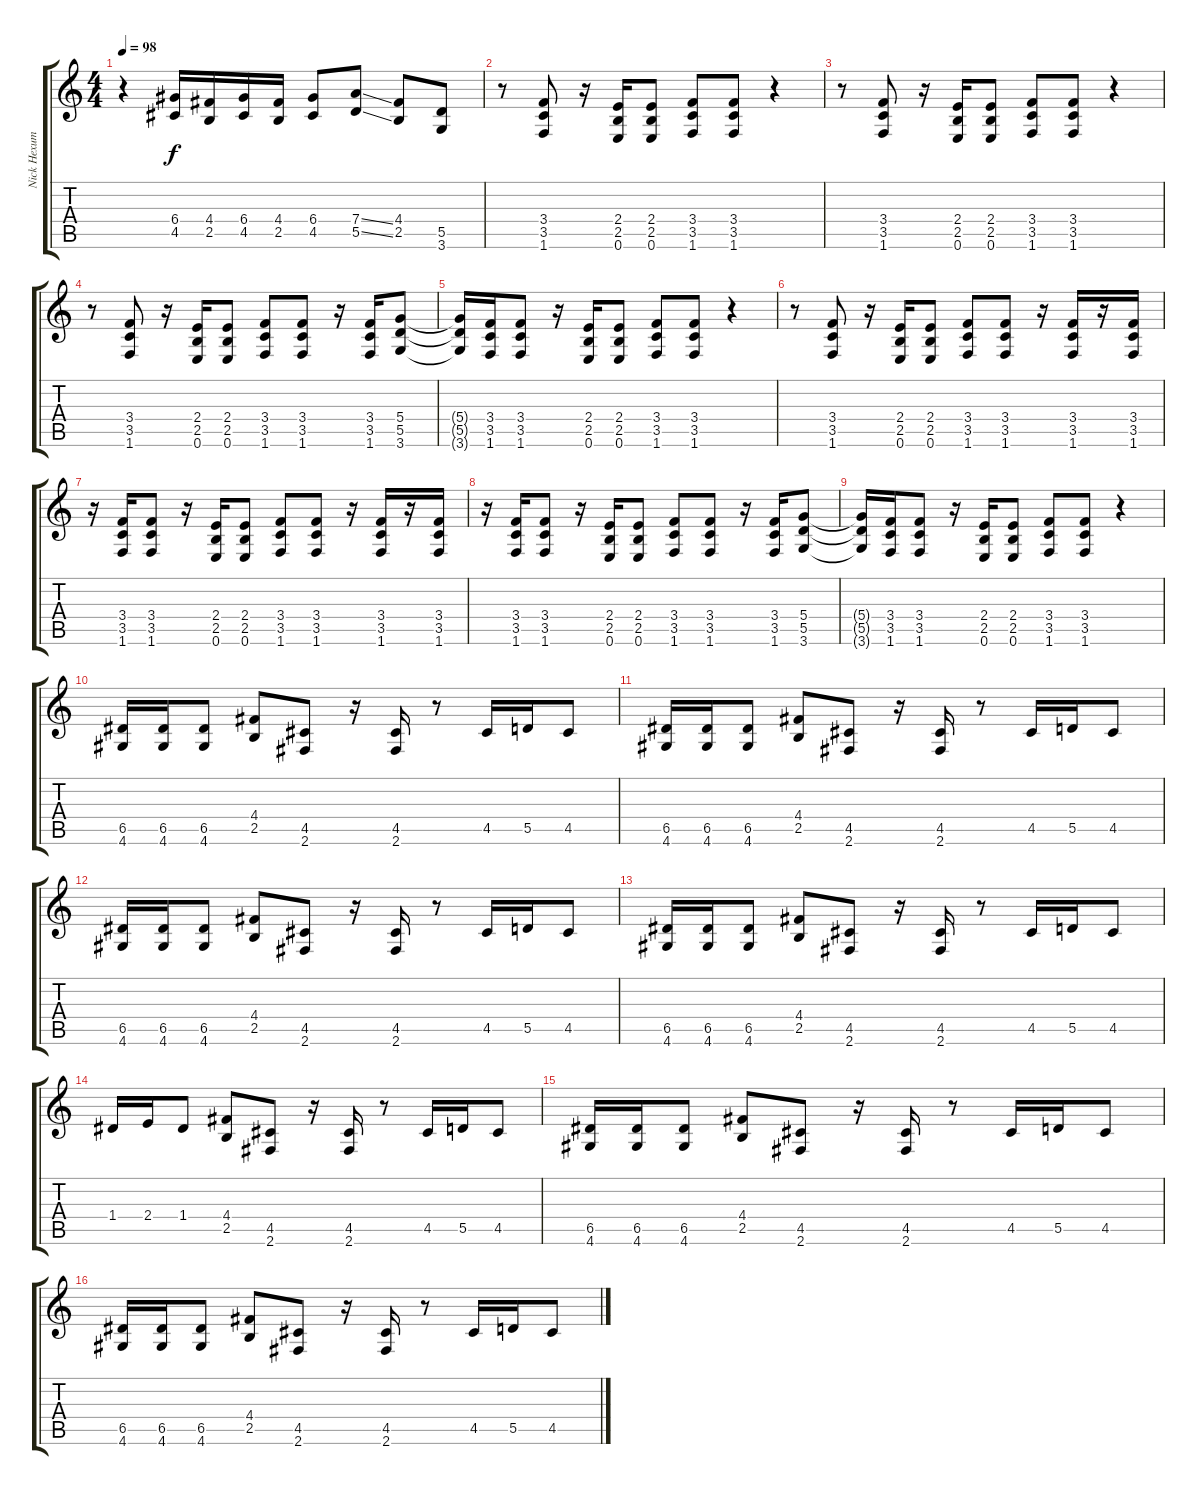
\track ("Nick Hexum" "Nick Hexum") {instrument overdrivenguitar}
\staff {score tabs}
\tuning (E4 B3 G3 D3 A2 E2) {hide}
\ts (4 4)
\tempo 98
\clef g2
\ks c
r.4{dy f} (6.4 4.5).16 (4.4 2.5).16 (6.4 4.5).16 (4.4 2.5).16 (6.4 4.5).8 (7.4{ss} 5.5{ss}).8 (4.4 2.5).8 (5.5 3.6).8 |
r.8 (3.4 3.5 1.6).8 r.16 (2.4 2.5 0.6).16 (2.4 2.5 0.6).8 (3.4 3.5 1.6).8 (3.4 3.5 1.6).8 r.4 |
r.8 (3.4 3.5 1.6).8 r.16 (2.4 2.5 0.6).16 (2.4 2.5 0.6).8 (3.4 3.5 1.6).8 (3.4 3.5 1.6).8 r.4 |
r.8 (3.4 3.5 1.6).8 r.16 (2.4 2.5 0.6).16 (2.4 2.5 0.6).8 (3.4 3.5 1.6).8 (3.4 3.5 1.6).8 r.16 (3.4 3.5 1.6).16 (5.4 5.5 3.6).8 |
(5.4{t} 5.5{t} 3.6{t}).16 (3.4 3.5 1.6).16 (3.4 3.5 1.6).8 r.16 (2.4 2.5 0.6).16 (2.4 2.5 0.6).8 (3.4 3.5 1.6).8 (3.4 3.5 1.6).8 r.4 |
r.8 (3.4 3.5 1.6).8 r.16 (2.4 2.5 0.6).16 (2.4 2.5 0.6).8 (3.4 3.5 1.6).8 (3.4 3.5 1.6).8 r.16 (3.4 3.5 1.6).16 r.16 (3.4 3.5 1.6).16 |
r.16 (3.4 3.5 1.6).16 (3.4 3.5 1.6).8 r.16 (2.4 2.5 0.6).16 (2.4 2.5 0.6).8 (3.4 3.5 1.6).8 (3.4 3.5 1.6).8 r.16 (3.4 3.5 1.6).16 r.16 (3.4 3.5 1.6).16 |
r.16 (3.4 3.5 1.6).16 (3.4 3.5 1.6).8 r.16 (2.4 2.5 0.6).16 (2.4 2.5 0.6).8 (3.4 3.5 1.6).8 (3.4 3.5 1.6).8 r.16 (3.4 3.5 1.6).16 (5.4 5.5 3.6).8 |
(5.4{t} 5.5{t} 3.6{t}).16 (3.4 3.5 1.6).16 (3.4 3.5 1.6).8 r.16 (2.4 2.5 0.6).16 (2.4 2.5 0.6).8 (3.4 3.5 1.6).8 (3.4 3.5 1.6).8 r.4 |
(6.5 4.6).16 (6.5 4.6).16 (6.5 4.6).8 (4.4 2.5).8 (4.5 2.6).8 r.16 (4.5 2.6).16 r.8 4.5.16 5.5.16 4.5.8 |
(6.5 4.6).16 (6.5 4.6).16 (6.5 4.6).8 (4.4 2.5).8 (4.5 2.6).8 r.16 (4.5 2.6).16 r.8 4.5.16 5.5.16 4.5.8 |
(6.5 4.6).16 (6.5 4.6).16 (6.5 4.6).8 (4.4 2.5).8 (4.5 2.6).8 r.16 (4.5 2.6).16 r.8 4.5.16 5.5.16 4.5.8 |
(6.5 4.6).16 (6.5 4.6).16 (6.5 4.6).8 (4.4 2.5).8 (4.5 2.6).8 r.16 (4.5 2.6).16 r.8 4.5.16 5.5.16 4.5.8 |
1.4.16 2.4.16 1.4.8 (4.4 2.5).8 (4.5 2.6).8 r.16 (4.5 2.6).16 r.8 4.5.16 5.5.16 4.5.8 |
(6.5 4.6).16 (6.5 4.6).16 (6.5 4.6).8 (4.4 2.5).8 (4.5 2.6).8 r.16 (4.5 2.6).16 r.8 4.5.16 5.5.16 4.5.8 |
(6.5 4.6).16 (6.5 4.6).16 (6.5 4.6).8 (4.4 2.5).8 (4.5 2.6).8 r.16 (4.5 2.6).16 r.8 4.5.16 5.5.16 4.5.8
